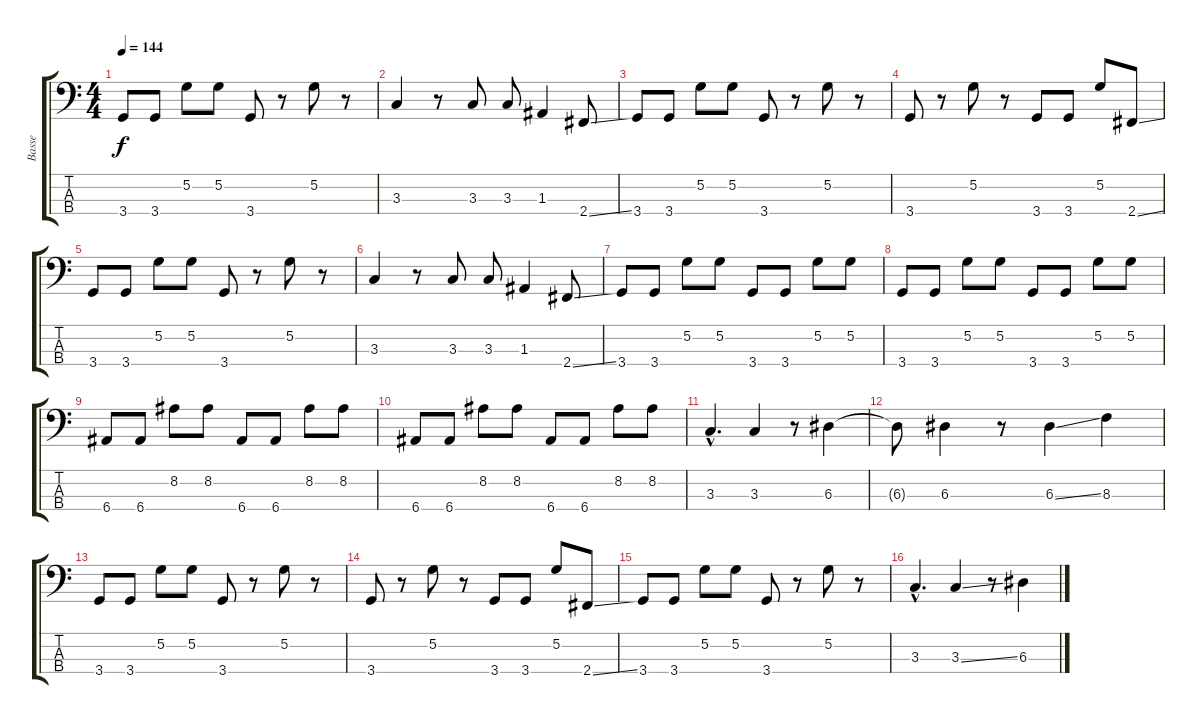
\track ("Basse" "Basse") {instrument electricbassfinger}
\staff {score tabs}
\tuning (G2 D2 A1 E1) {hide}
\ts (4 4)
\tempo 144
\clef f4
\ks c
3.4.8{dy f} 3.4.8 5.2.8 5.2.8 3.4.8 r.8 5.2.8 r.8 |
3.3.4 r.8 3.3.8 3.3.8 1.3.4 2.4{ss}.8 |
3.4.8 3.4.8 5.2.8 5.2.8 3.4.8 r.8 5.2.8 r.8 |
3.4.8 r.8 5.2.8 r.8 3.4.8 3.4.8 5.2.8 2.4{ss}.8 |
3.4.8 3.4.8 5.2.8 5.2.8 3.4.8 r.8 5.2.8 r.8 |
3.3.4 r.8 3.3.8 3.3.8 1.3.4 2.4{ss}.8 |
3.4.8 3.4.8 5.2.8 5.2.8 3.4.8 3.4.8 5.2.8 5.2.8 |
3.4.8 3.4.8 5.2.8 5.2.8 3.4.8 3.4.8 5.2.8 5.2.8 |
6.4.8 6.4.8 8.2.8 8.2.8 6.4.8 6.4.8 8.2.8 8.2.8 |
6.4.8 6.4.8 8.2.8 8.2.8 6.4.8 6.4.8 8.2.8 8.2.8 |
3.3{hac}.4{d} 3.3.4 r.8 6.3.4 |
6.3{t}.8 6.3.4 r.8 6.3{ss}.4 8.3.4 |
3.4.8 3.4.8 5.2.8 5.2.8 3.4.8 r.8 5.2.8 r.8 |
3.4.8 r.8 5.2.8 r.8 3.4.8 3.4.8 5.2.8 2.4{ss}.8 |
3.4.8 3.4.8 5.2.8 5.2.8 3.4.8 r.8 5.2.8 r.8 |
3.3{hac}.4{d} 3.3{ss}.4 r.8 6.3.4
